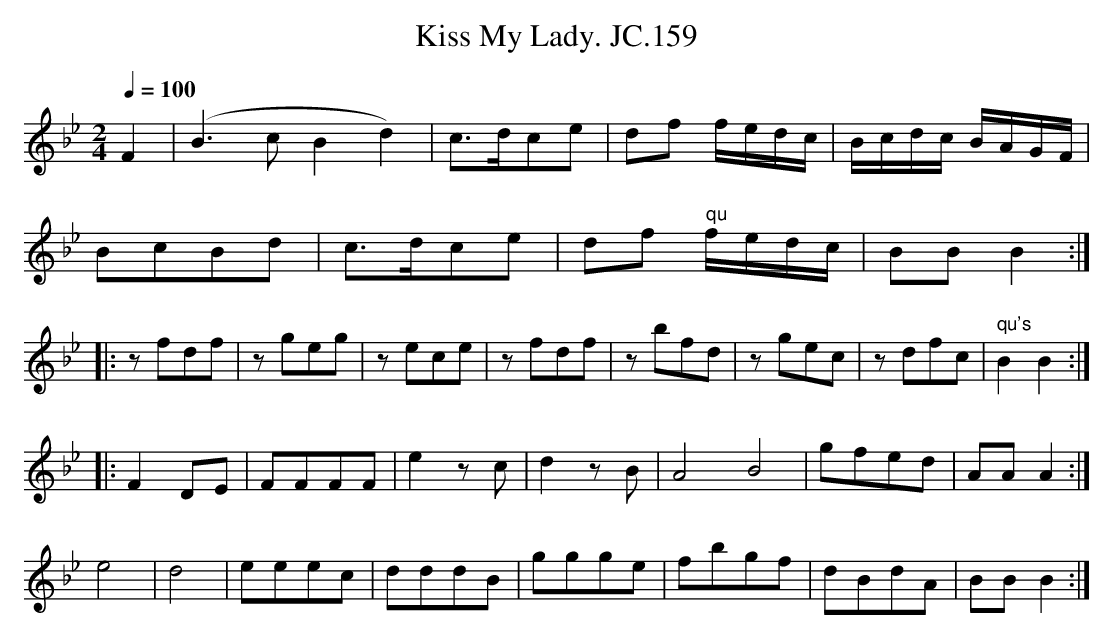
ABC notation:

X:1
T:Kiss My Lady. JC.159
M:2/4
L:1/8
Q:1/4=100
K:Bb
F2|\\
(B3cB2d2)|c>dce|df f/e/d/c/|B/c/d/c/ B/A/G/F/|
BcBd|c>dce|df " qu"f/e/d/c/|BBB2:|
|:zfdf|zgeg|zece|zfdf|zbfd|zgec|zdfc|" qu's"B2B2:|
|:F2DE|FFFF|e2zc|d2zB|A4B4|gfed|AAA2:|
e4|d4|eeec|dddB|ggge|fbgf|dBdA|BBB2:|
